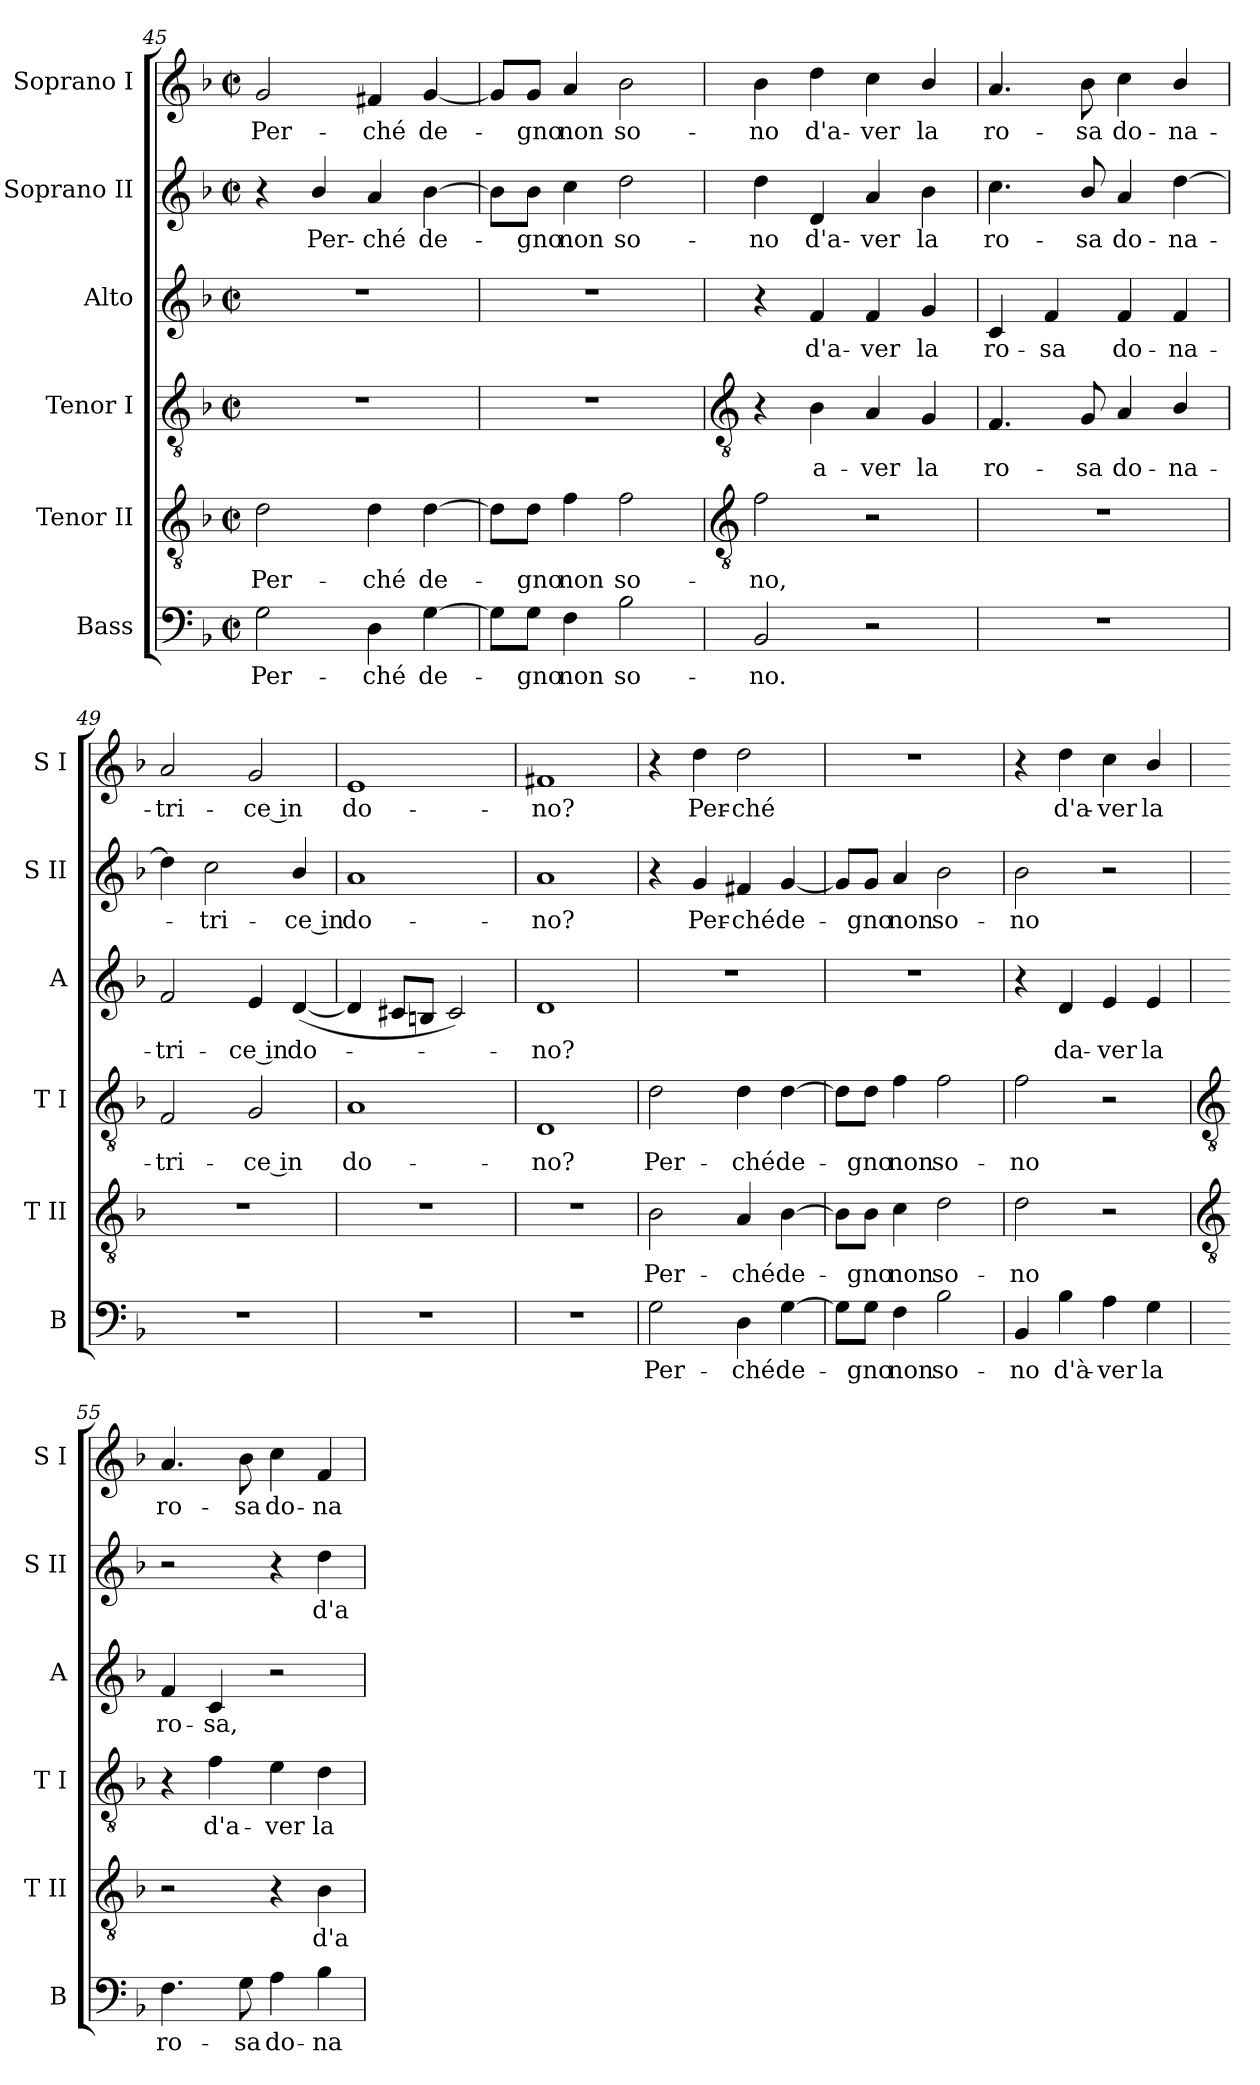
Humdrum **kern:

**kern	**text	**kern	**text	**kern	**text	**kern	**text	**kern	**text	**kern	**text
*part6	*part6	*part5	*part5	*part4	*part4	*part3	*part3	*part2	*part2	*part1	*part1
*staff6	*staff6	*staff5	*staff5	*staff4	*staff4	*staff3	*staff3	*staff2	*staff2	*staff1	*staff1
*I"Bass	*	*I"Tenor II	*	*I"Tenor I	*	*I"Alto	*	*I"Soprano II	*	*I"Soprano I	*
*I'B	*	*I'T II	*	*I'T I	*	*I'A	*	*I'S II	*	*I'S I	*
*clefF4	*	*clefGv2	*	*clefGv2	*	*clefG2	*	*clefG2	*	*clefG2	*
*k[b-]	*	*k[b-]	*	*k[b-]	*	*k[b-]	*	*k[b-]	*	*k[b-]	*
*F:	*	*F:	*	*F:	*	*F:	*	*F:	*	*F:	*
*M2/2	*	*M2/2	*	*M2/2	*	*M2/2	*	*M2/2	*	*M2/2	*
*met(c|)	*	*met(c|)	*	*met(c|)	*	*met(c|)	*	*met(c|)	*	*met(c|)	*
=45	=45	=45	=45	=45	=45	=45	=45	=45	=45	=45	=45
!	!LO:LY:b	!	!LO:LY:b	!	!	!	!	!	!	!	!LO:LY:b
2G	Per-	2d	Per-	1r	.	1r	.	4r	.	2g	Per-
!	!	!	!	!	!	!	!	!	!LO:LY:b	!	!
.	.	.	.	.	.	.	.	4b-/	Per-	.	.
!	!LO:LY:b	!	!LO:LY:b	!	!	!	!	!	!LO:LY:b	!	!LO:LY:b
4D	-ché	4d	-ché	.	.	.	.	4a	-ché	4f#X	-ché
!	!LO:LY:b	!	!LO:LY:b	!	!	!	!	!	!LO:LY:b	!	!LO:LY:b
[4G	de-	[4d	de-	.	.	.	.	[4b-	de-	[4g	de-
=46	=46	=46	=46	=46	=46	=46	=46	=46	=46	=46	=46
8G\L]	.	8d\L]	.	1r	.	1r	.	8b-\L]	.	8g/L]	.
!	!LO:LY:b	!	!LO:LY:b	!	!	!	!	!	!LO:LY:b	!	!LO:LY:b
8G\J	gno	8d\J	gno	.	.	.	.	8b-\J	gno	8g/J	gno
!	!LO:LY:b	!	!LO:LY:b	!	!	!	!	!	!LO:LY:b	!	!LO:LY:b
4F	non	4f	non	.	.	.	.	4cc	non	4a	non
!	!LO:LY:b	!	!LO:LY:b	!	!	!	!	!	!LO:LY:b	!	!LO:LY:b
2B-	so-	2f	so-	.	.	.	.	2dd	so-	2b-	so-
!!LO:LB:g=z
=47	=47	=47	=47	=47	=47	=47	=47	=47	=47	=47	=47
*	*	*clefGv2	*	*clefGv2	*	*	*	*	*	*	*
!	!LO:LY:b	!	!LO:LY:b	!	!	!	!	!	!LO:LY:b	!	!LO:LY:b
2BB-	-no.	2f	-no,	4r	.	4r	.	4dd	-no	4b-	-no
!	!	!	!	!	!LO:LY:b	!	!LO:LY:b	!	!LO:LY:b	!	!LO:LY:b
.	.	.	.	4B-	a-	4f	d'a-	4d	d'a-	4dd	d'a-
!	!	!	!	!	!LO:LY:b	!	!LO:LY:b	!	!LO:LY:b	!	!LO:LY:b
2r	.	2r	.	4A	-ver	4f	-ver	4a	-ver	4cc	-ver
!	!	!	!	!	!LO:LY:b	!	!LO:LY:b	!	!LO:LY:b	!	!LO:LY:b
.	.	.	.	4G	la	4g	la	4b-	la	4b-/	la
=48	=48	=48	=48	=48	=48	=48	=48	=48	=48	=48	=48
!	!	!	!	!	!LO:LY:b	!	!LO:LY:b	!	!LO:LY:b	!	!LO:LY:b
1r	.	1r	.	4.F	ro-	4c	ro-	4.cc	ro-	4.a	ro-
!	!	!	!	!	!	!	!LO:LY:b	!	!	!	!
.	.	.	.	.	.	4f	-sa	.	.	.	.
!	!	!	!	!	!LO:LY:b	!	!	!	!LO:LY:b	!	!LO:LY:b
.	.	.	.	8G	-sa	.	.	8b-/	-sa	8b-	-sa
!	!	!	!	!	!LO:LY:b	!	!LO:LY:b	!	!LO:LY:b	!	!LO:LY:b
.	.	.	.	4A	do-	4f	do-	4a	do-	4cc	do-
!	!	!	!	!	!LO:LY:b	!	!LO:LY:b	!	!LO:LY:b	!	!LO:LY:b
.	.	.	.	4B-/	-na-	4f	-na-	[4dd	-na-	4b-/	-na-
=49	=49	=49	=49	=49	=49	=49	=49	=49	=49	=49	=49
!	!	!	!	!	!LO:LY:b	!	!LO:LY:b	!	!	!	!LO:LY:b
1r	.	1r	.	2F	-tri-	2f	-tri-	4dd]	.	2a	-tri-
!	!	!	!	!	!	!	!	!	!LO:LY:b	!	!
.	.	.	.	.	.	.	.	2cc	tri-	.	.
!	!	!	!	!	!LO:LY:b	!	!LO:LY:b	!	!	!	!LO:LY:b
.	.	.	.	2G	-ce in	4e	-ce in	.	.	2g	-ce in
!	!	!	!	!	!	!	!LO:LY:b	!	!LO:LY:b	!	!
.	.	.	.	.	.	(<[4d	do-	4b-/	-ce in	.	.
=50	=50	=50	=50	=50	=50	=50	=50	=50	=50	=50	=50
!	!	!	!	!	!LO:LY:b	!	!	!	!LO:LY:b	!	!LO:LY:b
1r	.	1r	.	1A	do-	4d]	.	1a	do-	1e	do-
.	.	.	.	.	.	8c#XL	.	.	.	.	.
.	.	.	.	.	.	8BnJ	.	.	.	.	.
.	.	.	.	.	.	2c#)	.	.	.	.	.
=51	=51	=51	=51	=51	=51	=51	=51	=51	=51	=51	=51
!	!	!	!	!	!LO:LY:b	!	!LO:LY:b	!	!LO:LY:b	!	!LO:LY:b
1r	.	1r	.	1D	-no?	1d	no?	1a	-no?	1f#X	-no?
=52	=52	=52	=52	=52	=52	=52	=52	=52	=52	=52	=52
!	!LO:LY:b	!	!LO:LY:b	!	!LO:LY:b	!	!	!	!	!	!
2G	Per-	2B-	Per-	2d	Per-	1r	.	4r	.	4r	.
!	!	!	!	!	!	!	!	!	!LO:LY:b	!	!LO:LY:b
.	.	.	.	.	.	.	.	4g	Per-	4dd	Per-
!	!LO:LY:b	!	!LO:LY:b	!	!LO:LY:b	!	!	!	!LO:LY:b	!	!LO:LY:b
4D	-ché	4A	-ché	4d	-ché	.	.	4f#X	-ché	2dd	-ché
!	!LO:LY:b	!	!LO:LY:b	!	!LO:LY:b	!	!	!	!LO:LY:b	!	!
[4G	de-	[4B-	de-	[4d	de-	.	.	[4g	de-	.	.
=53	=53	=53	=53	=53	=53	=53	=53	=53	=53	=53	=53
8G\L]	.	8B-\L]	.	8d\L]	.	1r	.	8g/L]	.	1r	.
!	!LO:LY:b	!	!LO:LY:b	!	!LO:LY:b	!	!	!	!LO:LY:b	!	!
8G\J	gno	8B-\J	gno	8d\J	gno	.	.	8g/J	gno	.	.
!	!LO:LY:b	!	!LO:LY:b	!	!LO:LY:b	!	!	!	!LO:LY:b	!	!
4F	non	4c	non	4f	non	.	.	4a	non	.	.
!	!LO:LY:b	!	!LO:LY:b	!	!LO:LY:b	!	!	!	!LO:LY:b	!	!
2B-	so-	2d	so-	2f	so-	.	.	2b-	so-	.	.
=54	=54	=54	=54	=54	=54	=54	=54	=54	=54	=54	=54
!	!LO:LY:b	!	!LO:LY:b	!	!LO:LY:b	!	!	!	!LO:LY:b	!	!
4BB-	-no	2d	-no	2f	-no	4r	.	2b-	-no	4r	.
!	!LO:LY:b	!	!	!	!	!	!LO:LY:b	!	!	!	!LO:LY:b
4B-	d'à-	.	.	.	.	4d	da-	.	.	4dd	d'a-
!	!LO:LY:b	!	!	!	!	!	!LO:LY:b	!	!	!	!LO:LY:b
4A	-ver	2r	.	2r	.	4e	-ver	2r	.	4cc	-ver
!	!LO:LY:b	!	!	!	!	!	!LO:LY:b	!	!	!	!LO:LY:b
4G	la	.	.	.	.	4e	la	.	.	4b-/	la
!!LO:LB:g=z
=55	=55	=55	=55	=55	=55	=55	=55	=55	=55	=55	=55
*	*	*clefGv2	*	*clefGv2	*	*	*	*	*	*	*
!	!LO:LY:b	!	!	!	!	!	!LO:LY:b	!	!	!	!LO:LY:b
4.F	ro-	2r	.	4r	.	4f	ro-	2r	.	4.a	ro-
!	!	!	!	!	!LO:LY:b	!	!LO:LY:b	!	!	!	!
.	.	.	.	4f	d'a-	4c	-sa,	.	.	.	.
!	!LO:LY:b	!	!	!	!	!	!	!	!	!	!LO:LY:b
8G	-sa	.	.	.	.	.	.	.	.	8b-	-sa
!	!LO:LY:b	!	!	!	!LO:LY:b	!	!	!	!	!	!LO:LY:b
4A	do-	4r	.	4e	-ver	2r	.	4r	.	4cc	do-
!	!LO:LY:b	!	!LO:LY:b	!	!LO:LY:b	!	!	!	!LO:LY:b	!	!LO:LY:b
4B-	-na-	4B-	d'a-	4d	la	.	.	4dd	d'a-	4f	-na-
=	=	=	=	=	=	=	=	=	=	=	=
*-	*-	*-	*-	*-	*-	*-	*-	*-	*-	*-	*-
